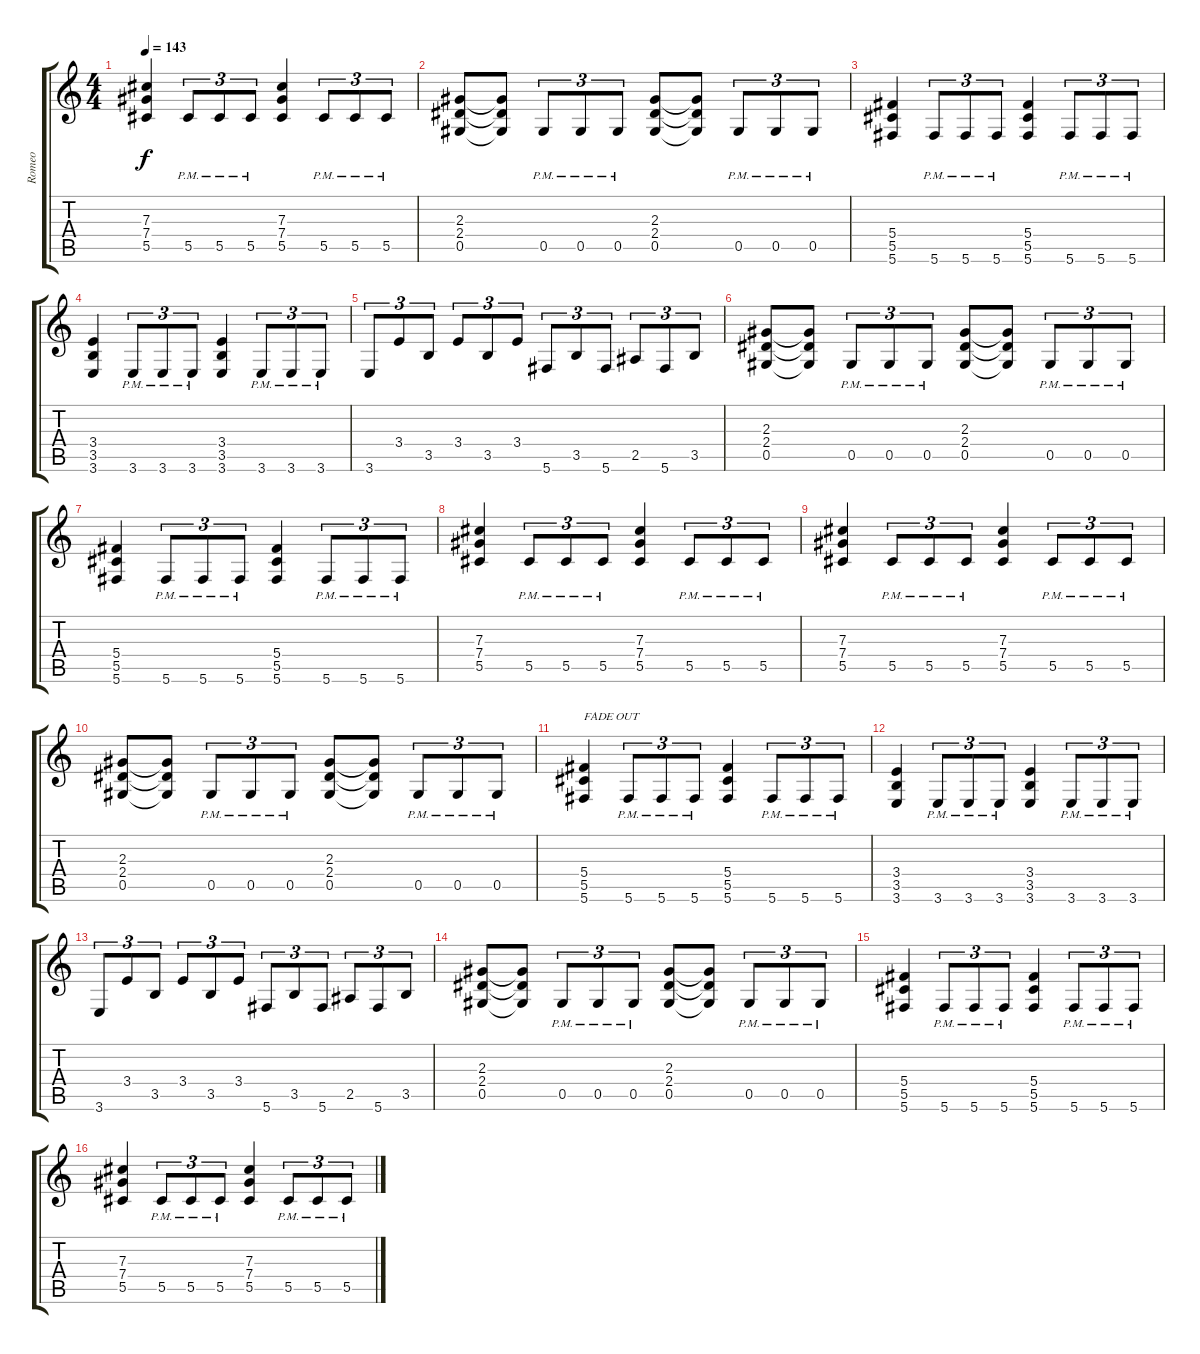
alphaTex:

\track ("Romeo" "Romeo") {instrument distortionguitar}
\staff {score tabs}
\tuning (Eb4 Bb3 Gb3 Db3 Ab2 Db2) {hide}
\ts (4 4)
\tempo 143
\clef g2
\ks c
(7.3 7.4 5.5).4{dy f} 5.5{pm}.8{tu (3 2)} 5.5{pm}.8{tu (3 2)} 5.5{pm}.8{tu (3 2)} (7.3 7.4 5.5).4 5.5{pm}.8{tu (3 2)} 5.5{pm}.8{tu (3 2)} 5.5{pm}.8{tu (3 2)} |
(2.3 2.4 0.5).8 (2.3{t} 2.4{t} 0.5{t}).8 0.5{pm}.8{tu (3 2)} 0.5{pm}.8{tu (3 2)} 0.5{pm}.8{tu (3 2)} (2.3 2.4 0.5).8 (2.3{t} 2.4{t} 0.5{t}).8 0.5{pm}.8{tu (3 2)} 0.5{pm}.8{tu (3 2)} 0.5{pm}.8{tu (3 2)} |
(5.4 5.5 5.6).4 5.6{pm}.8{tu (3 2)} 5.6{pm}.8{tu (3 2)} 5.6{pm}.8{tu (3 2)} (5.4 5.5 5.6).4 5.6{pm}.8{tu (3 2)} 5.6{pm}.8{tu (3 2)} 5.6{pm}.8{tu (3 2)} |
(3.4 3.5 3.6).4 3.6{pm}.8{tu (3 2)} 3.6{pm}.8{tu (3 2)} 3.6{pm}.8{tu (3 2)} (3.4 3.5 3.6).4 3.6{pm}.8{tu (3 2)} 3.6{pm}.8{tu (3 2)} 3.6{pm}.8{tu (3 2)} |
3.6.8{tu (3 2)} 3.4.8{tu (3 2)} 3.5.8{tu (3 2)} 3.4.8{tu (3 2)} 3.5.8{tu (3 2)} 3.4.8{tu (3 2)} 5.6.8{tu (3 2)} 3.5.8{tu (3 2)} 5.6.8{tu (3 2)} 2.5.8{tu (3 2)} 5.6.8{tu (3 2)} 3.5.8{tu (3 2)} |
(2.3 2.4 0.5).8 (2.3{t} 2.4{t} 0.5{t}).8 0.5{pm}.8{tu (3 2)} 0.5{pm}.8{tu (3 2)} 0.5{pm}.8{tu (3 2)} (2.3 2.4 0.5).8 (2.3{t} 2.4{t} 0.5{t}).8 0.5{pm}.8{tu (3 2)} 0.5{pm}.8{tu (3 2)} 0.5{pm}.8{tu (3 2)} |
(5.4 5.5 5.6).4 5.6{pm}.8{tu (3 2)} 5.6{pm}.8{tu (3 2)} 5.6{pm}.8{tu (3 2)} (5.4 5.5 5.6).4 5.6{pm}.8{tu (3 2)} 5.6{pm}.8{tu (3 2)} 5.6{pm}.8{tu (3 2)} |
(7.3 7.4 5.5).4 5.5{pm}.8{tu (3 2)} 5.5{pm}.8{tu (3 2)} 5.5{pm}.8{tu (3 2)} (7.3 7.4 5.5).4 5.5{pm}.8{tu (3 2)} 5.5{pm}.8{tu (3 2)} 5.5{pm}.8{tu (3 2)} |
(7.3 7.4 5.5).4 5.5{pm}.8{tu (3 2)} 5.5{pm}.8{tu (3 2)} 5.5{pm}.8{tu (3 2)} (7.3 7.4 5.5).4 5.5{pm}.8{tu (3 2)} 5.5{pm}.8{tu (3 2)} 5.5{pm}.8{tu (3 2)} |
(2.3 2.4 0.5).8 (2.3{t} 2.4{t} 0.5{t}).8 0.5{pm}.8{tu (3 2)} 0.5{pm}.8{tu (3 2)} 0.5{pm}.8{tu (3 2)} (2.3 2.4 0.5).8 (2.3{t} 2.4{t} 0.5{t}).8 0.5{pm}.8{tu (3 2)} 0.5{pm}.8{tu (3 2)} 0.5{pm}.8{tu (3 2)} |
(5.4 5.5 5.6).4{txt "FADE OUT" volume 0} 5.6{pm}.8{tu (3 2)} 5.6{pm}.8{tu (3 2)} 5.6{pm}.8{tu (3 2)} (5.4 5.5 5.6).4 5.6{pm}.8{tu (3 2)} 5.6{pm}.8{tu (3 2)} 5.6{pm}.8{tu (3 2)} |
(3.4 3.5 3.6).4 3.6{pm}.8{tu (3 2)} 3.6{pm}.8{tu (3 2)} 3.6{pm}.8{tu (3 2)} (3.4 3.5 3.6).4 3.6{pm}.8{tu (3 2)} 3.6{pm}.8{tu (3 2)} 3.6{pm}.8{tu (3 2)} |
3.6.8{tu (3 2)} 3.4.8{tu (3 2)} 3.5.8{tu (3 2)} 3.4.8{tu (3 2)} 3.5.8{tu (3 2)} 3.4.8{tu (3 2)} 5.6.8{tu (3 2)} 3.5.8{tu (3 2)} 5.6.8{tu (3 2)} 2.5.8{tu (3 2)} 5.6.8{tu (3 2)} 3.5.8{tu (3 2)} |
(2.3 2.4 0.5).8 (2.3{t} 2.4{t} 0.5{t}).8 0.5{pm}.8{tu (3 2)} 0.5{pm}.8{tu (3 2)} 0.5{pm}.8{tu (3 2)} (2.3 2.4 0.5).8 (2.3{t} 2.4{t} 0.5{t}).8 0.5{pm}.8{tu (3 2)} 0.5{pm}.8{tu (3 2)} 0.5{pm}.8{tu (3 2)} |
(5.4 5.5 5.6).4 5.6{pm}.8{tu (3 2)} 5.6{pm}.8{tu (3 2)} 5.6{pm}.8{tu (3 2)} (5.4 5.5 5.6).4 5.6{pm}.8{tu (3 2)} 5.6{pm}.8{tu (3 2)} 5.6{pm}.8{tu (3 2)} |
(7.3 7.4 5.5).4 5.5{pm}.8{tu (3 2)} 5.5{pm}.8{tu (3 2)} 5.5{pm}.8{tu (3 2)} (7.3 7.4 5.5).4 5.5{pm}.8{tu (3 2)} 5.5{pm}.8{tu (3 2)} 5.5{pm}.8{tu (3 2)}
